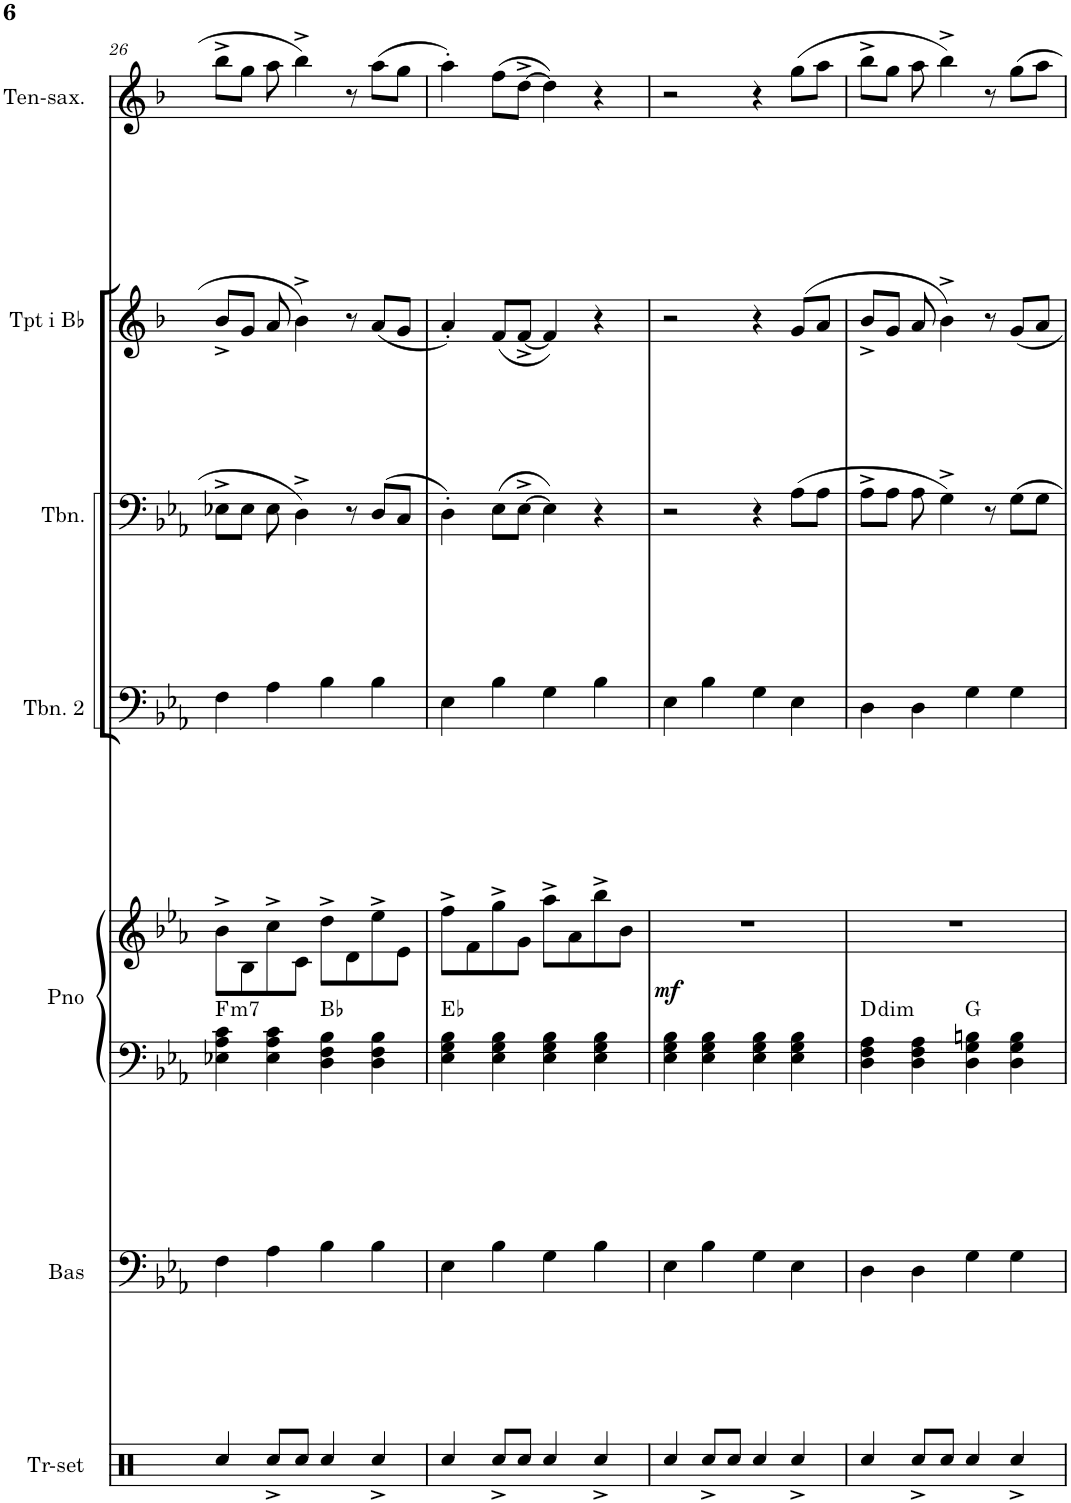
**kern	**kern	**kern	**kern	**dynam	**harte	**kern	**kern	**kern	**kern
*part7	*part6	*part5	*part5	*part5	*part5	*part4	*part3	*part2	*part1
*staff8	*staff7	*staff6	*staff5	*staff5/6	*	*staff4	*staff3	*staff2	*staff1
*I"Trumset	*I"Akustisk bas	*I"Piano	*	*	*	*I"Trombon 2	*I"Trombon	*I"Trumpet i Bb	*I"Tenorsaxofon
*I'Tr-set	*I'Bas	*I'Pno	*	*	*	*I'Tbn. 2	*I'Tbn.	*I'Tpt i Bb	*I'Ten-sax.
!!LO:PB:g=z
*clefX	*clefF4	*clefF4	*clefG2	*	*	*clefF4	*clefF4	*clefG2	*clefG2
*	*Trd7c12	*	*	*	*	*	*	*Trd1c2	*Trd8c14
*k[f#]	*k[b-e-a-]	*k[b-e-a-]	*k[b-e-a-]	*	*	*k[b-e-a-]	*k[b-e-a-]	*k[b-]	*k[b-]
*M4/4	*M4/4	*M4/4	*M4/4	*	*	*M4/4	*M4/4	*M4/4	*M4/4
=26	=26	=26	=26	=26	=26	=26	=26	=26	=26
!	!	!	!	!	!LO:H:kt=m7	!	!	!	!
4Rcc/	4F\	4E-X\ 4A-\ 4c\	8b-^\L	.	F:min7	4F\	8E-X^\L	8b-^/L	8bb-^\L
.	.	.	8B-\	.	.	.	8E-\J	8g/J	8gg\J
8Rcc^/L	4A-\	4E-\ 4A-\ 4c\	8cc^\	.	.	4A-\	8E-\	8a/	8aa\
8Rcc/J	.	.	8c\J	.	.	.	4D^\	4b-^\	4bb-^\
4Rcc/	4B-\	4D\ 4F\ 4B-\	8dd^\L	.	Bb:maj	4B-\	.	.	.
.	.	.	8d\	.	.	.	8r	8r	8r
4Rcc^/	4B-\	4D\ 4F\ 4B-\	8ee-^\	.	.	4B-\	(8D/L	(8a/L	(8aa\L
.	.	.	8e-\J	.	.	.	8C/J	8g/J	8gg\J
=27	=27	=27	=27	=27	=27	=27	=27	=27	=27
4Rcc/	4E-\	4E-\ 4G\ 4B-\	8ff^\L	.	Eb:maj	4E-\	4D'\)	4a'/)	4aa'\)
.	.	.	8f\	.	.	.	.	.	.
8Rcc^/L	4B-\	4E-\ 4G\ 4B-\	8gg^\	.	.	4B-\	(8E-\L	(8f/L	(8ff\L
8Rcc/J	.	.	8g\J	.	.	.	[8E-^\J	[8f^/J	[8dd^\J
4Rcc/	4G\	4E-\ 4G\ 4B-\	8aa-^\L	.	.	4G\	4E-\])	4f/])	4dd\])
.	.	.	8a-\	.	.	.	.	.	.
4Rcc^/	4B-\	4E-\ 4G\ 4B-\	8bb-^\	.	.	4B-\	4r	4r	4r
.	.	.	8b-\J	.	.	.	.	.	.
=28	=28	=28	=28	=28	=28	=28	=28	=28	=28
!	!	!	!	!LO:DY:b	!	!	!	!	!
4Rcc/	4E-\	4E-\ 4G\ 4B-\	1r	mf	.	4E-\	2r	2r	2r
8Rcc^/L	4B-\	4E-\ 4G\ 4B-\	.	.	.	4B-\	.	.	.
8Rcc/J	.	.	.	.	.	.	.	.	.
4Rcc/	4G\	4E-\ 4G\ 4B-\	.	.	.	4G\	4r	4r	4r
4Rcc^/	4E-\	4E-\ 4G\ 4B-\	.	.	.	4E-\	(8A-\L	(8g/L	(8gg\L
.	.	.	.	.	.	.	8A-\J	8a/J	8aa\J
=29	=29	=29	=29	=29	=29	=29	=29	=29	=29
!	!	!	!	!	!LO:H:kt=dim	!	!	!	!
*	*	*	*^	*	*	*	*	*	*
4Rcc/	4D\	4D\ 4F\ 4A-\	1r	2ryy	.	D:dim	4D\	8A-^\L	8b-^/L	8bb-^\L
.	.	.	.	.	.	.	.	8A-\J	8g/J	8gg\J
8Rcc^/L	4D\	4D\ 4F\ 4A-\	.	.	.	.	4D\	8A-\	8a/	8aa\
8Rcc/J	.	.	.	.	.	.	.	4G^\)	4b-^\)	4bb-^\)
4Rcc/	4G\	4D\ 4G\ 4Bn\	.	2ryy	.	G:maj	4G\	.	.	.
.	.	.	.	.	.	.	.	8r	8r	8r
4Rcc^/	4G\	4D\ 4G\ 4B\	.	.	.	.	4G\	8G\L	8g/L	8gg\L
.	.	.	.	.	.	.	.	8G\J	8a/J	8aa\J
*	*	*	*v	*v	*	*	*	*	*	*
=	=	=	=	=	=	=	=	=	=
*-	*-	*-	*-	*-	*-	*-	*-	*-	*-
